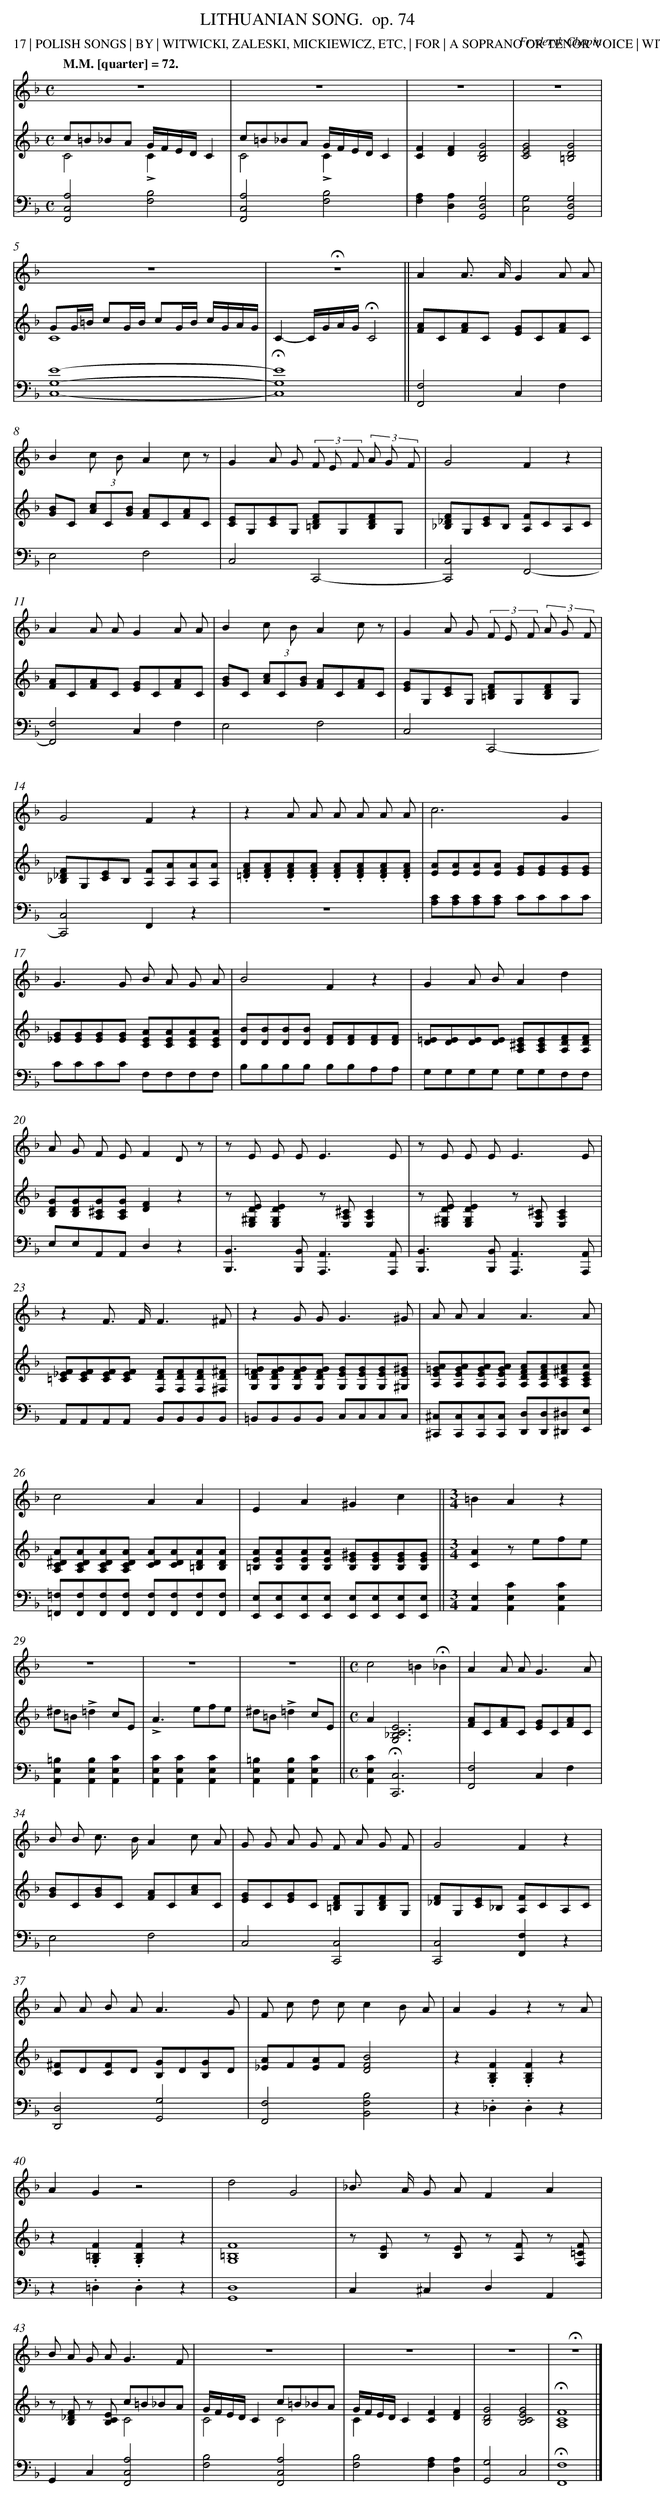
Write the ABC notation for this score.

X:1
T: LITHUANIAN SONG.	 op. 74
C: Fryderyk Chopin
L: 1/8
M: C
P: 17 | POLISH SONGS | BY | WITWICKI, ZALESKI, MICKIEWICZ, ETC, | FOR | A SOPRANO OR TENOR VOICE | WITH ACCOMPANIMENT FOR THE | Pianoforte
Q: "M.M. [quarter] = 72."
V: 1 clef=treble
V: 2 clef=treble
V: 3 clef=bass
K: F
[V:1] z8 |
[V:2] c=B_BA G/F/E/D/C2 & C4!accent!C2x2 |
[V:3] [A,4C,4F,,4][B,4F,4] |
[V:1] z8 |
[V:2] c=B_BA G/F/E/D/C2 & C4!accent!C2x2 |
[V:3] [A,4C,4F,,4][B,4F,4] |
[V:1] z8 |
[V:2] [F2C2][F2D2][G4D4B,4] |
[V:3] [A,2F,2][A,2D,2][G,4D,4G,,4] |
[V:1] z8 |
[V:2] [G4E4C4][G4D4=B,4] |
[V:3] [G,4C,4][G,4D,4G,,4] |
[V:1] z8 |
[V:2] GG/=B/ cG/B/ cG/B/ c/G/A/G/ & C8 |
[V:3] [E8G,8C,8]- |
[V:1] !fermata!z8 ||
[V:2] C2-C/G/A/G/!fermata!C4 ||
[V:3] !fermata![E8G,8C,8] ||
[V:1] A2A> AG2A A |
[V:2] [AF]C[AF]C [GE]C[AF]C |
[V:3] [F,4F,,4]C,2F,2 |
[V:1] B2c BA2c z |
[V:2] [BG]C (3[cA]C[BG] [AF]C[AF]C |
[V:3] E,4F,4 |
[V:1] G2A G (3F E F (3A G F |
[V:2] [EC]G,[EC]G, [FD=B,]G,[FDB,]G, |
[V:3] C,4C,,4- |
[V:1] G4F2z2 |
[V:2] [F_D_B,]G,[EC]B, [FA,]CA,C |
[V:3] [C,4C,,4]F,,4- |
[V:1] A2A AG2A A |
[V:2] [AF]C[AF]C [GE]C[AF]C |
[V:3] [F,4F,,4]C,2F,2 |
[V:1] B2c BA2c z |
[V:2] [BG]C (3[cA]C[BG] [AF]C[AF]C |
[V:3] E,4F,4 |
[V:1] G2A G (3F E F (3A G F |
[V:2] [GE]G,[EC]G, [FD=B,]G,[FDB,]G, |
[V:3] C,4C,,4- |
[V:1] G4F2z2 |
[V:2] [F_D_B,]G,[EC]B, [FA,][AA,][AA,][AA,] |
[V:3] [C,4C,,4]F,,2z2 |
[V:1] z2A A A A A A |
[V:2] .[AF=D].[AFD].[AFD].[AFD] .[AFD].[AFD].[AFD].[AFD] |
[V:3] z8 |
[V:1] c6G2 |
[V:2] [AE][AE][AE][AE] [GE][GE][GE][GE] |
[V:3] [CA,][CA,][CA,][CA,] CCCC |
[V:1] G2>G2 B A G A |
[V:2] [G_E][GE][GE][GE] [AEC][AEC][AEC][AEC] |
[V:3] CCCC F,F,F,F, |
[V:1] B4F2z2 |
[V:2] [BD][BD][BD][BD] [FD][FD][FD][FD] |
[V:3] B,B,B,B, B,B,A,A, |
[V:1] G2A BA2d2 |
[V:2] [=ED][ED][ED][ED] [E^CA,][ECA,][FDA,][FDA,] |
[V:3] G,G,G,G, G,G,F,F, |
[V:1] A G F EF2D z |
[V:2] [GDB,][GDB,][G^CA,][GCA,][F2D2]z2 |
[V:3] E,E,A,,A,,D,2z2 |
[V:1] z E E E2<E2E |
[V:2] z [ED^G,E,][E2D2G,2E,2]z [^CA,E,][C2A,2E,2] |
[V:3] [B,,2B,,,2]>[B,,2B,,,2][A,,3A,,,3][A,,A,,,] |
[V:1] z E E E2<E2E |
[V:2] z [ED^G,E,][E2D2G,2E,2]z [^CA,E,][C2A,2E,2] |
[V:3] [B,,2B,,,2]>[B,,2B,,,2][A,,3A,,,3][A,,A,,,] |
[V:1] z2F> FF3^F |
[V:2] [F_E=C][FEC][FEC][FEC] [FDF,][FDF,][FDF,][^FD^F,] |
[V:3] A,,A,,A,,A,, B,,B,,B,,B,, |
[V:1] z2G G2<G2^G |
[V:2] [G=FDG,][GFDG,][GFDG,][GFDG,] [GEG,][GEG,][GEG,][^GE^G,] |
[V:3] =B,,B,,B,,B,, C,C,C,C, |
[V:1] A AA2A3A |
[V:2] [A=GEA,][AGEA,][AGEA,][AGEA,] [AFDA,][AFDA,][A^FCA,][AECA,] |
[V:3] [^C,^C,,][C,C,,][C,C,,][C,C,,] [D,D,,][D,D,,][^D,^D,,][E,E,,] |
[V:1] c4A2A2 |
[V:2] [A^DCA,][ADCA,][ADCA,][ADCA,] [ADC][ADC][AD=B,][ADB,] |
[V:3] [=F,=F,,][F,F,,][F,F,,][F,F,,] [F,F,,][F,F,,][F,F,,][F,F,,] |
[V:1] E2A2^G2c2 ||
[V:2] [AE=B,][AEB,][AEB,][AEB,] [^GEB,][GEB,][GEB,][GEB,] ||
[V:3] [E,E,,][E,E,,][E,E,,][E,E,,] [E,E,,][E,E,,][E,E,,][E,E,,] ||
[V:1] [M:3/4]=B2A2z2 |
[V:2] [M:3/4][A2C2]z efe |
[V:3] [M:3/4][E,2A,,2][C2E,2A,,2][C2E,2A,,2] |
[V:1] z6 |
[V:2] ^d=B!accent!=d2cE |
[V:3] [=B,2E,2A,,2][B,2E,2A,,2][C2E,2A,,2] |
[V:1] z6 |
[V:2] !accent!A2>e2fe |
[V:3] [C2E,2A,,2][C2E,2A,,2][C2E,2A,,2] |
[V:1] z6 ||
[V:2] ^d=B!accent!=d2cE ||
[V:3] [=B,2E,2A,,2][B,2E,2A,,2][C2E,2A,,2] ||
[V:1] [M:C]c4=B2!fermata!_B2 |
[V:2] [M:C]A2[E6C6_B,6G,6] |
[V:3] [M:C][C2E,2A,,2]!fermata![C,6C,,6] |
[V:1] A2A A2<G2A |
[V:2] [AF]C[AF]C [GE]C[AF]C |
[V:3] [F,4F,,4]C,2F,2 |
[V:1] B B c> BA2c A |
[V:2] [BG]C[BG]C [AF]C[cA]C |
[V:3] E,4F,4 |
[V:1] G G A G F A G F |
[V:2] [GE]C[GE]C [FD=B,]G,[FDB,]G, |
[V:3] C,4[C,4C,,4] |
[V:1] G4F2z2 |
[V:2] [F_D]G,[EC]_B, [FA,]CA,C |
[V:3] [C,4C,,4][F,2F,,2]z2 |
[V:1] A A B A2<A2G |
[V:2] [^FC]D[FC]D [GB,]D[GB,]D |
[V:3] [D,4D,,4][G,4G,,4] |
[V:1] F c d cc2B A |
[V:2] [A_E]F[AE]F[B4F4D4] |
[V:3] [F,4F,,4][B,4F,4B,,4] |
[V:1] A2G2z2z A |
[V:2] z2.[F2B,2G,2].[F2B,2G,2]z2 |
[V:3] z2._D,2.D,2z2 |
[V:1] A2G2z4 |
[V:2] z2.[F2=B,2G,2].[F2B,2G,2]z2 |
[V:3] z2.=D,2.D,2z2 |
[V:1] d4G4 |
[V:2] [F8=B,8G,8] |
[V:3] [D,8G,,8] |
[V:1] _B> A G AF2A2 |
[V:2] z [EB,] z [EB,] z [FA,] z [F=CF,] |
[V:3] C,2^C,2D,2A,,2 |
[V:1] B A G A2<G2F |
[V:2] z [F_DB,] z [ECB,] c=B_BA & x4C4 |
[V:3] G,,2C,2[A,4C,4F,,4] |
[V:1] z8 |
[V:2] G/F/E/D/C2c=B_BA & C4C4 |
[V:3] [B,4F,4][A,4C,4F,,4] |
[V:1] z8 |
[V:2] G/F/E/D/C2[F2C2][F2D2] & C2x6 |
[V:3] [B,4F,4][A,2F,2][A,2D,2] |
[V:1] z8 |
[V:2] [G4D4B,4][G4E4C4B,4] |
[V:3] [G,4G,,4]C,4 |
[V:1] !fermata!z8 |]
[V:2] !fermata![F8C8A,8] |]
[V:3] !fermata![F,8F,,8] |]
